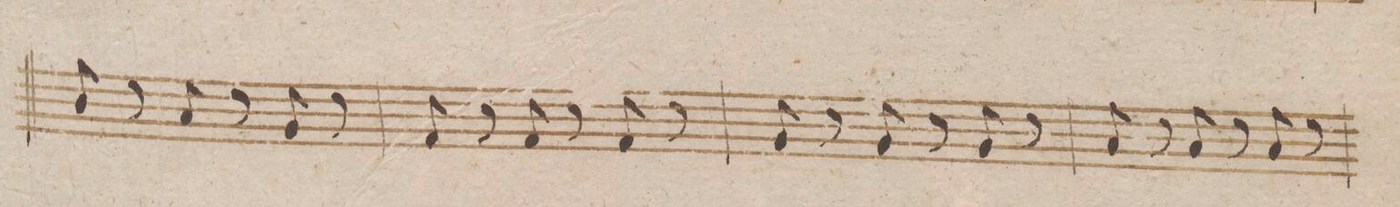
**kern	**dynam
*I"Violoncello et Baſso.	*
*clefF4	*
*k[b-]	*
*M3/4	*
8D/	.
8r	.
8C/	.
8r	.
8BB-/	.
8r	.
=11	=11
8AA/	.
8r	.
8AA/	.
8r	.
8AA/	.
8r	.
=12	=12
8BB-/	.
8r	.
8BB-/	.
8r	.
8BB-/	.
8r	.
=13	=13
8C/	.
8r	.
8C/	.
8r	.
8C/	.
8r	.
=14	=14
*-	*-
